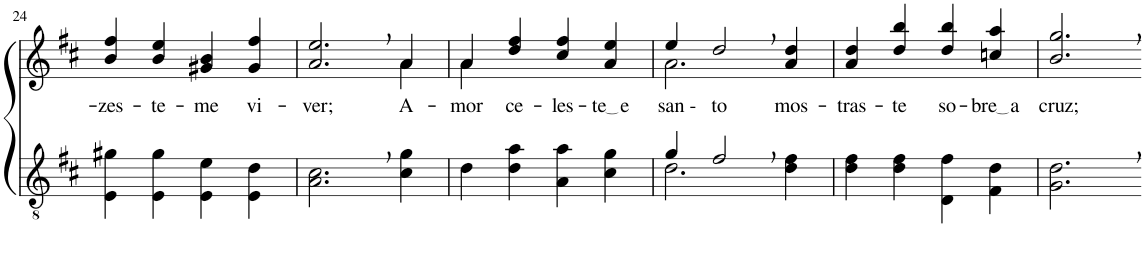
**kern	**kern	**text
*part2	*part1	*part1
*staff2	*staff1	*staff1
*I"Parte III e IV	*I"Parte I e II	*
!!LO:PB:g=z
*clefGv2	*clefG2	*
*Trd5c9	*Trd5c9	*
*k[f#c#]	*k[f#c#]	*
*M2/2	*M2/2	*
=24	=24	=24
!	!	!LO:LY:b
4E\ 4g#X\	4b/ 4ff#/	-zes-
!	!	!LO:LY:b
4E\ 4g#\	4b/ 4ee/	-te-
!	!	!LO:LY:b
4E\ 4e\	4g#X/ 4b/	-me
!	!	!LO:LY:b
4E\ 4d\	4g#/ 4ff#/	vi-
=25	=25	=25
!	!	!LO:LY:b
*	*^	*
2.A\, 2.c#\,	2.a/, 2.ee/,	2.ryy	-ver;
!	!	!	!LO:LY:b
4c#\ 4g\	4a/	4a\	-A-
=26	=26	=26	=26
!	!	!	!LO:LY:b
4d\	4a/	4a\	-mor
!	!	!	!LO:LY:b
4d\ 4a\	4dd/ 4ff#/	2.ryy	ce-
!	!	!	!LO:LY:b
4A\ 4a\	4cc#/ 4ff#/	.	-les-
!	!	!	!LO:LY:b
4c#\ 4g\	4a/ 4ee/	.	te e
=27	=27	=27	=27
*^	*	*	*
!	!	!	!	!LO:LY:b
4g/	2.d\	4ee/	2.a\	san -
!	!	!	!	!LO:LY:b
2f#,/	.	2dd,/	.	to
!	!	!	!	!LO:LY:b
4ryy	4d\ 4f#\	4a/ 4dd/	4ryy	mos-
=28	=28	=28	=28	=28
!	!	!	!	!LO:LY:b
*v	*v	*	*	*
*	*v	*v	*
4d\ 4f#\	4a/ 4dd/	-tras-
!	!	!LO:LY:b
4d\ 4f#\	4dd/ 4bb/	-te
!	!	!LO:LY:b
4D\ 4f#\	4dd/ 4bb/	so-
!	!	!LO:LY:b
4F#\ 4d\	4ccn/ 4aa/	bre a
=29	=29	=29
!	!	!LO:LY:b
2.G\, 2.d\,	2.b/, 2.gg/,	cruz;
=-	=-	=-
*-	*-	*-
